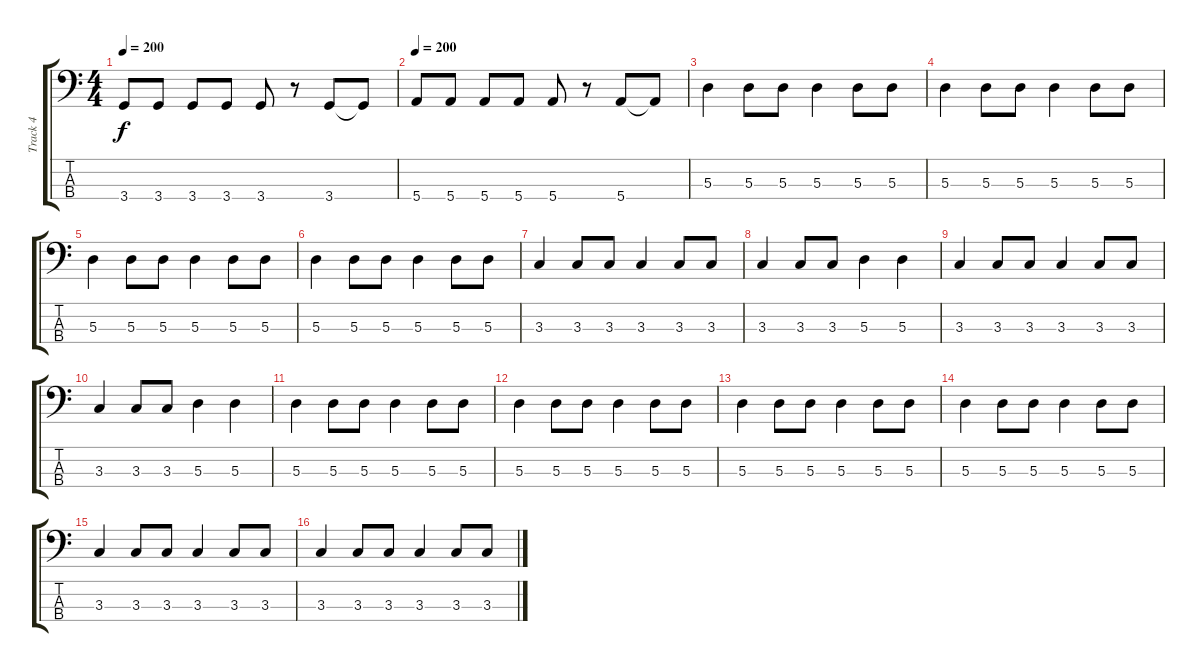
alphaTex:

\track ("Track 4" "Track 4") {instrument electricbassfinger}
\staff {score tabs}
\tuning (G2 D2 A1 E1) {hide}
\ts (4 4)
\tempo 200
\clef f4
\ks c
3.4.8{dy f} 3.4.8 3.4.8 3.4.8 3.4.8 r.8 3.4.8 3.4{t}.8 |
\tempo 200
5.4.8 5.4.8 5.4.8 5.4.8 5.4.8 r.8 5.4.8 5.4{t}.8 |
5.3.4 5.3.8 5.3.8 5.3.4 5.3.8 5.3.8 |
5.3.4 5.3.8 5.3.8 5.3.4 5.3.8 5.3.8 |
5.3.4 5.3.8 5.3.8 5.3.4 5.3.8 5.3.8 |
5.3.4 5.3.8 5.3.8 5.3.4 5.3.8 5.3.8 |
3.3.4 3.3.8 3.3.8 3.3.4 3.3.8 3.3.8 |
3.3.4 3.3.8 3.3.8 5.3.4 5.3.4 |
3.3.4 3.3.8 3.3.8 3.3.4 3.3.8 3.3.8 |
3.3.4 3.3.8 3.3.8 5.3.4 5.3.4 |
5.3.4 5.3.8 5.3.8 5.3.4 5.3.8 5.3.8 |
5.3.4 5.3.8 5.3.8 5.3.4 5.3.8 5.3.8 |
5.3.4 5.3.8 5.3.8 5.3.4 5.3.8 5.3.8 |
5.3.4 5.3.8 5.3.8 5.3.4 5.3.8 5.3.8 |
3.3.4 3.3.8 3.3.8 3.3.4 3.3.8 3.3.8 |
3.3.4 3.3.8 3.3.8 3.3.4 3.3.8 3.3.8
